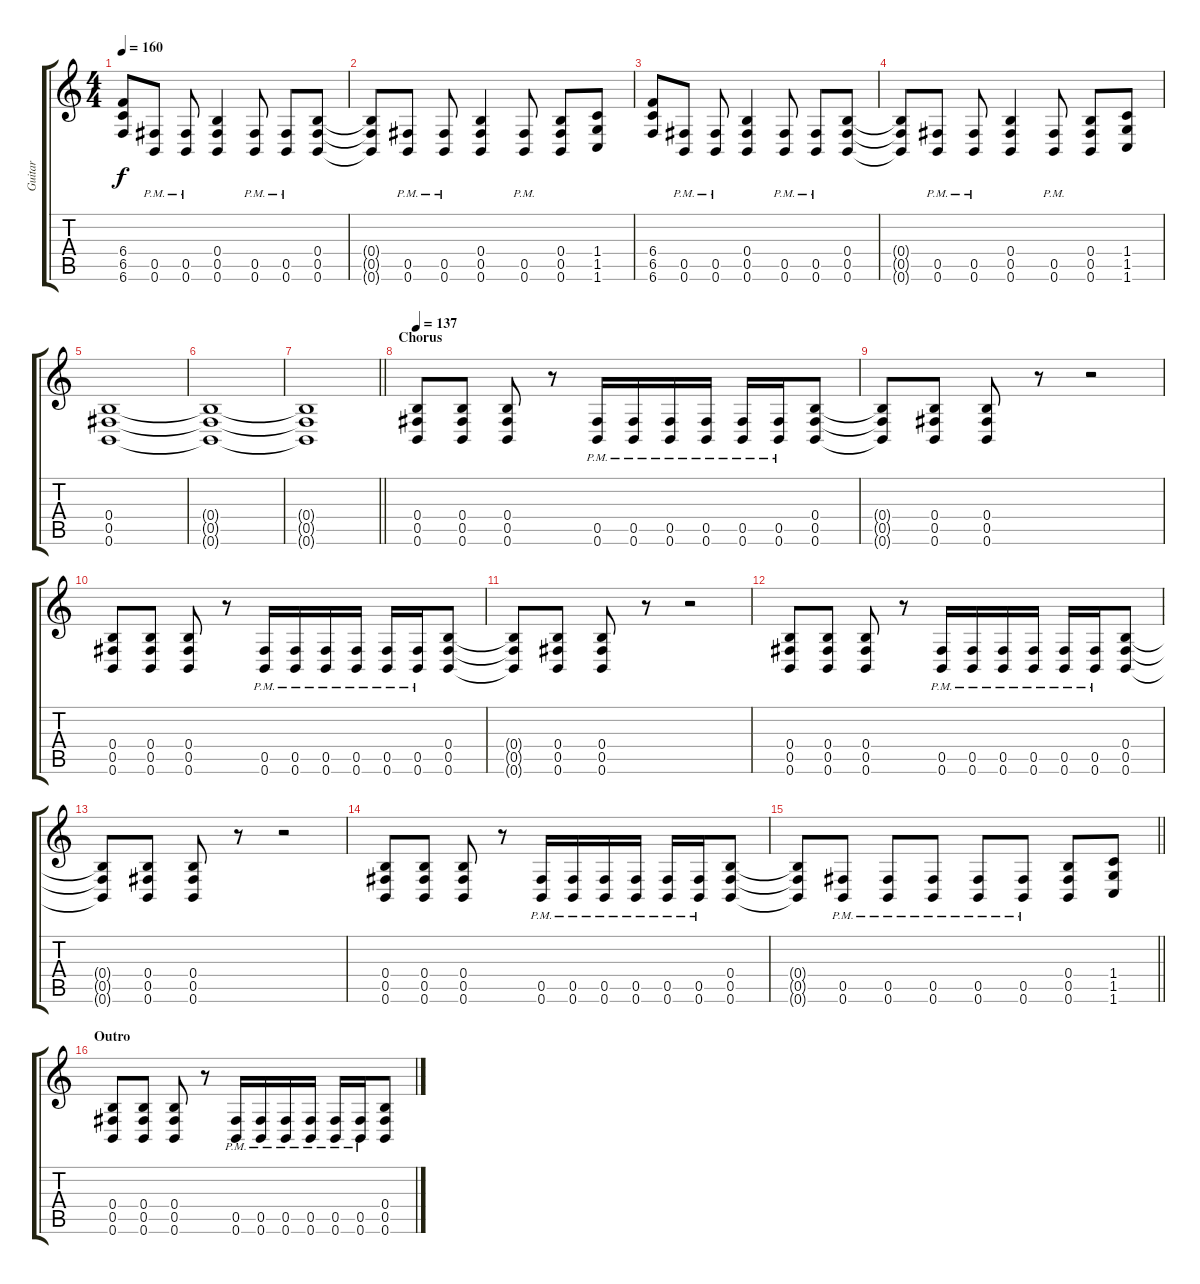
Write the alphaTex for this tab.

\track ("Guitar" "Guitar") {instrument distortionguitar}
\staff {score tabs}
\tuning (Db4 Ab3 E3 B2 Gb2 B1) {hide}
\ts (4 4)
\tempo 160
\clef g2
\ks c
(6.4 6.5 6.6).8{dy f} (0.5{pm} 0.6{pm}).8 (0.5{pm} 0.6{pm}).8 (0.4 0.5 0.6).4 (0.5{pm} 0.6{pm}).8 (0.5{pm} 0.6{pm}).8 (0.4 0.5 0.6).8 |
(0.4{t} 0.5{t} 0.6{t}).8 (0.5{pm} 0.6{pm}).8 (0.5{pm} 0.6{pm}).8 (0.4 0.5 0.6).4 (0.5{pm} 0.6{pm}).8 (0.4 0.5 0.6).8 (1.4 1.5 1.6).8 |
(6.4 6.5 6.6).8 (0.5{pm} 0.6{pm}).8 (0.5{pm} 0.6{pm}).8 (0.4 0.5 0.6).4 (0.5{pm} 0.6{pm}).8 (0.5{pm} 0.6{pm}).8 (0.4 0.5 0.6).8 |
(0.4{t} 0.5{t} 0.6{t}).8 (0.5{pm} 0.6{pm}).8 (0.5{pm} 0.6{pm}).8 (0.4 0.5 0.6).4 (0.5{pm} 0.6{pm}).8 (0.4 0.5 0.6).8 (1.4 1.5 1.6).8 |
(0.4 0.5 0.6).1 |
(0.4{t} 0.5{t} 0.6{t}).1 |
\barLineRight lightlight
(0.4{t} 0.5{t} 0.6{t}).1 |
\section ("" "Chorus")
\tempo 137
(0.4 0.5 0.6).8 (0.4 0.5 0.6).8 (0.4 0.5 0.6).8 r.8 (0.5{pm} 0.6{pm}).16 (0.5{pm} 0.6{pm}).16 (0.5{pm} 0.6{pm}).16 (0.5{pm} 0.6{pm}).16 (0.5{pm} 0.6{pm}).16 (0.5{pm} 0.6{pm}).16 (0.4 0.5 0.6).8 |
(0.4{t} 0.5{t} 0.6{t}).8 (0.4 0.5 0.6).8 (0.4 0.5 0.6).8 r.8 r.2 |
(0.4 0.5 0.6).8 (0.4 0.5 0.6).8 (0.4 0.5 0.6).8 r.8 (0.5{pm} 0.6{pm}).16 (0.5{pm} 0.6{pm}).16 (0.5{pm} 0.6{pm}).16 (0.5{pm} 0.6{pm}).16 (0.5{pm} 0.6{pm}).16 (0.5{pm} 0.6{pm}).16 (0.4 0.5 0.6).8 |
(0.4{t} 0.5{t} 0.6{t}).8 (0.4 0.5 0.6).8 (0.4 0.5 0.6).8 r.8 r.2 |
(0.4 0.5 0.6).8 (0.4 0.5 0.6).8 (0.4 0.5 0.6).8 r.8 (0.5{pm} 0.6{pm}).16 (0.5{pm} 0.6{pm}).16 (0.5{pm} 0.6{pm}).16 (0.5{pm} 0.6{pm}).16 (0.5{pm} 0.6{pm}).16 (0.5{pm} 0.6{pm}).16 (0.4 0.5 0.6).8 |
(0.4{t} 0.5{t} 0.6{t}).8 (0.4 0.5 0.6).8 (0.4 0.5 0.6).8 r.8 r.2 |
(0.4 0.5 0.6).8 (0.4 0.5 0.6).8 (0.4 0.5 0.6).8 r.8 (0.5{pm} 0.6{pm}).16 (0.5{pm} 0.6{pm}).16 (0.5{pm} 0.6{pm}).16 (0.5{pm} 0.6{pm}).16 (0.5{pm} 0.6{pm}).16 (0.5{pm} 0.6{pm}).16 (0.4 0.5 0.6).8 |
\barLineRight lightlight
(0.4{t} 0.5{t} 0.6{t}).8 (0.5{pm} 0.6{pm}).8 (0.5{pm} 0.6{pm}).8 (0.5{pm} 0.6{pm}).8 (0.5{pm} 0.6{pm}).8 (0.5{pm} 0.6{pm}).8 (0.4 0.5 0.6).8 (1.4 1.5 1.6).8 |
\section ("" "Outro")
(0.4 0.5 0.6).8 (0.4 0.5 0.6).8 (0.4 0.5 0.6).8 r.8 (0.5{pm} 0.6{pm}).16 (0.5{pm} 0.6{pm}).16 (0.5{pm} 0.6{pm}).16 (0.5{pm} 0.6{pm}).16 (0.5{pm} 0.6{pm}).16 (0.5{pm} 0.6{pm}).16 (0.4 0.5 0.6).8
